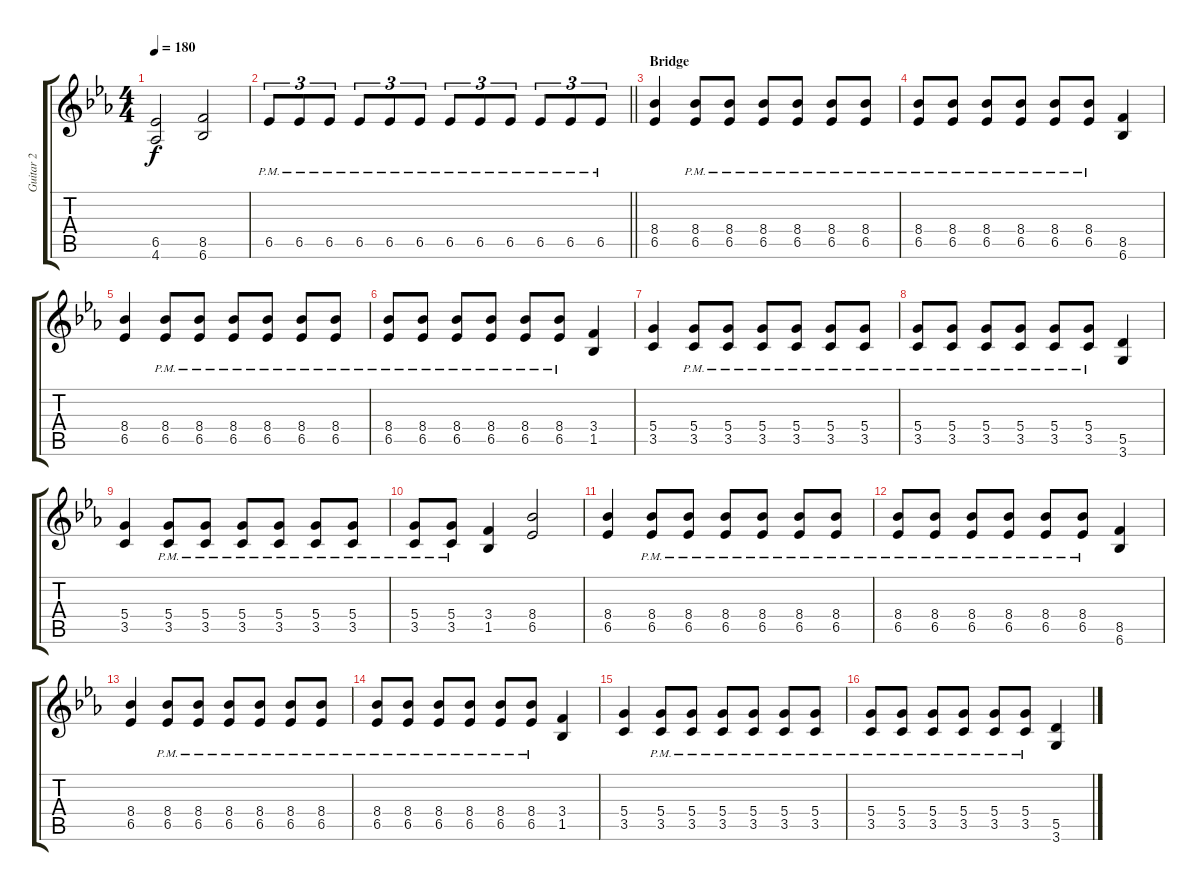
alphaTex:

\track ("Guitar 2" "Guitar 2") {instrument distortionguitar}
\staff {score tabs}
\tuning (E4 B3 G3 D3 A2 E2) {hide}
\ts (4 4)
\tempo 180
\clef g2
\ks eb
(6.5 4.6).2{dy f} (8.5 6.6).2 |
\barLineRight lightlight
6.5{pm}.8{tu (3 2)} 6.5{pm}.8{tu (3 2)} 6.5{pm}.8{tu (3 2)} 6.5{pm}.8{tu (3 2)} 6.5{pm}.8{tu (3 2)} 6.5{pm}.8{tu (3 2)} 6.5{pm}.8{tu (3 2)} 6.5{pm}.8{tu (3 2)} 6.5{pm}.8{tu (3 2)} 6.5{pm}.8{tu (3 2)} 6.5{pm}.8{tu (3 2)} 6.5{pm}.8{tu (3 2)} |
\section ("" "Bridge")
(8.4 6.5).4 (8.4{pm} 6.5{pm}).8 (8.4{pm} 6.5{pm}).8 (8.4{pm} 6.5{pm}).8 (8.4{pm} 6.5{pm}).8 (8.4{pm} 6.5{pm}).8 (8.4{pm} 6.5{pm}).8 |
(8.4{pm} 6.5{pm}).8 (8.4{pm} 6.5{pm}).8 (8.4{pm} 6.5{pm}).8 (8.4{pm} 6.5{pm}).8 (8.4{pm} 6.5{pm}).8 (8.4{pm} 6.5{pm}).8 (8.5 6.6).4 |
(8.4 6.5).4 (8.4{pm} 6.5{pm}).8 (8.4{pm} 6.5{pm}).8 (8.4{pm} 6.5{pm}).8 (8.4{pm} 6.5{pm}).8 (8.4{pm} 6.5{pm}).8 (8.4{pm} 6.5{pm}).8 |
(8.4{pm} 6.5{pm}).8 (8.4{pm} 6.5{pm}).8 (8.4{pm} 6.5{pm}).8 (8.4{pm} 6.5{pm}).8 (8.4{pm} 6.5{pm}).8 (8.4{pm} 6.5{pm}).8 (3.4 1.5).4 |
(5.4 3.5).4 (5.4{pm} 3.5{pm}).8 (5.4{pm} 3.5{pm}).8 (5.4{pm} 3.5{pm}).8 (5.4{pm} 3.5{pm}).8 (5.4{pm} 3.5{pm}).8 (5.4{pm} 3.5{pm}).8 |
(5.4{pm} 3.5{pm}).8 (5.4{pm} 3.5{pm}).8 (5.4{pm} 3.5{pm}).8 (5.4{pm} 3.5{pm}).8 (5.4{pm} 3.5{pm}).8 (5.4{pm} 3.5{pm}).8 (5.5 3.6).4 |
(5.4 3.5).4 (5.4{pm} 3.5{pm}).8 (5.4{pm} 3.5{pm}).8 (5.4{pm} 3.5{pm}).8 (5.4{pm} 3.5{pm}).8 (5.4{pm} 3.5{pm}).8 (5.4{pm} 3.5{pm}).8 |
(5.4{pm} 3.5{pm}).8 (5.4{pm} 3.5{pm}).8 (3.4 1.5).4 (8.4 6.5).2 |
(8.4 6.5).4 (8.4{pm} 6.5{pm}).8 (8.4{pm} 6.5{pm}).8 (8.4{pm} 6.5{pm}).8 (8.4{pm} 6.5{pm}).8 (8.4{pm} 6.5{pm}).8 (8.4{pm} 6.5{pm}).8 |
(8.4{pm} 6.5{pm}).8 (8.4{pm} 6.5{pm}).8 (8.4{pm} 6.5{pm}).8 (8.4{pm} 6.5{pm}).8 (8.4{pm} 6.5{pm}).8 (8.4{pm} 6.5{pm}).8 (8.5 6.6).4 |
(8.4 6.5).4 (8.4{pm} 6.5{pm}).8 (8.4{pm} 6.5{pm}).8 (8.4{pm} 6.5{pm}).8 (8.4{pm} 6.5{pm}).8 (8.4{pm} 6.5{pm}).8 (8.4{pm} 6.5{pm}).8 |
(8.4{pm} 6.5{pm}).8 (8.4{pm} 6.5{pm}).8 (8.4{pm} 6.5{pm}).8 (8.4{pm} 6.5{pm}).8 (8.4{pm} 6.5{pm}).8 (8.4{pm} 6.5{pm}).8 (3.4 1.5).4 |
(5.4 3.5).4 (5.4{pm} 3.5{pm}).8 (5.4{pm} 3.5{pm}).8 (5.4{pm} 3.5{pm}).8 (5.4{pm} 3.5{pm}).8 (5.4{pm} 3.5{pm}).8 (5.4{pm} 3.5{pm}).8 |
(5.4{pm} 3.5{pm}).8 (5.4{pm} 3.5{pm}).8 (5.4{pm} 3.5{pm}).8 (5.4{pm} 3.5{pm}).8 (5.4{pm} 3.5{pm}).8 (5.4{pm} 3.5{pm}).8 (5.5 3.6).4
